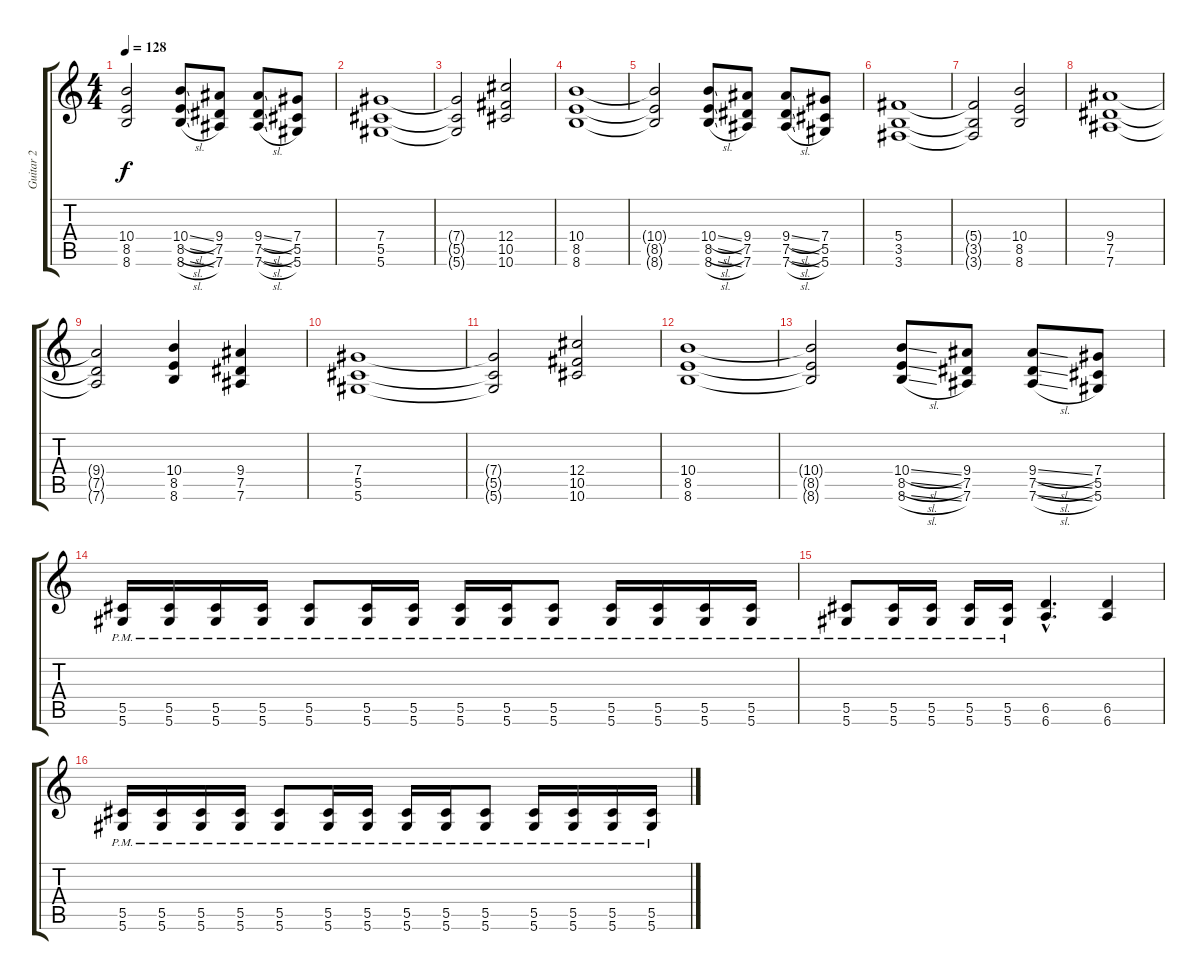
\track ("Guitar 2" "Guitar 2") {instrument overdrivenguitar}
\staff {score tabs}
\tuning (Eb4 Bb3 Gb3 Db3 Ab2 Eb2) {hide}
\ts (4 4)
\tempo 128
\clef g2
\ks c
(10.4{t} 8.5{t} 8.6{t}).2{dy f} (10.4{sl} 8.5{sl} 8.6{sl}).8 (9.4 7.5 7.6).8 (9.4{sl} 7.5{sl} 7.6{sl}).8 (7.4 5.5 5.6).8 |
(7.4 5.5 5.6).1 |
(7.4{t} 5.5{t} 5.6{t}).2 (12.4 10.5 10.6).2 |
(10.4 8.5 8.6).1 |
(10.4{t} 8.5{t} 8.6{t}).2 (10.4{sl} 8.5{sl} 8.6{sl}).8 (9.4 7.5 7.6).8 (9.4{sl} 7.5{sl} 7.6{sl}).8 (7.4 5.5 5.6).8 |
(5.4 3.5 3.6).1 |
(5.4{t} 3.5{t} 3.6{t}).2 (10.4 8.5 8.6).2 |
(9.4 7.5 7.6).1 |
(9.4{t} 7.5{t} 7.6{t}).2 (10.4 8.5 8.6).4 (9.4 7.5 7.6).4 |
(7.4 5.5 5.6).1 |
(7.4{t} 5.5{t} 5.6{t}).2 (12.4 10.5 10.6).2 |
(10.4 8.5 8.6).1 |
(10.4{t} 8.5{t} 8.6{t}).2 (10.4{sl} 8.5{sl} 8.6{sl}).8 (9.4 7.5 7.6).8 (9.4{sl} 7.5{sl} 7.6{sl}).8 (7.4 5.5 5.6).8 |
(5.5{pm} 5.6{pm}).16 (5.5{pm} 5.6{pm}).16 (5.5{pm} 5.6{pm}).16 (5.5{pm} 5.6{pm}).16 (5.5{pm} 5.6{pm}).8 (5.5{pm} 5.6{pm}).16 (5.5{pm} 5.6{pm}).16 (5.5{pm} 5.6{pm}).16 (5.5{pm} 5.6{pm}).16 (5.5{pm} 5.6{pm}).8 (5.5{pm} 5.6{pm}).16 (5.5{pm} 5.6{pm}).16 (5.5{pm} 5.6{pm}).16 (5.5{pm} 5.6{pm}).16 |
(5.5{pm} 5.6{pm}).8 (5.5{pm} 5.6{pm}).16 (5.5{pm} 5.6{pm}).16 (5.5{pm} 5.6{pm}).16 (5.5{pm} 5.6{pm}).16 (6.5{hac} 6.6{hac}).4{d} (6.5 6.6).4 |
(5.5{pm} 5.6{pm}).16 (5.5{pm} 5.6{pm}).16 (5.5{pm} 5.6{pm}).16 (5.5{pm} 5.6{pm}).16 (5.5{pm} 5.6{pm}).8 (5.5{pm} 5.6{pm}).16 (5.5{pm} 5.6{pm}).16 (5.5{pm} 5.6{pm}).16 (5.5{pm} 5.6{pm}).16 (5.5{pm} 5.6{pm}).8 (5.5{pm} 5.6{pm}).16 (5.5{pm} 5.6{pm}).16 (5.5{pm} 5.6{pm}).16 (5.5{pm} 5.6{pm}).16
